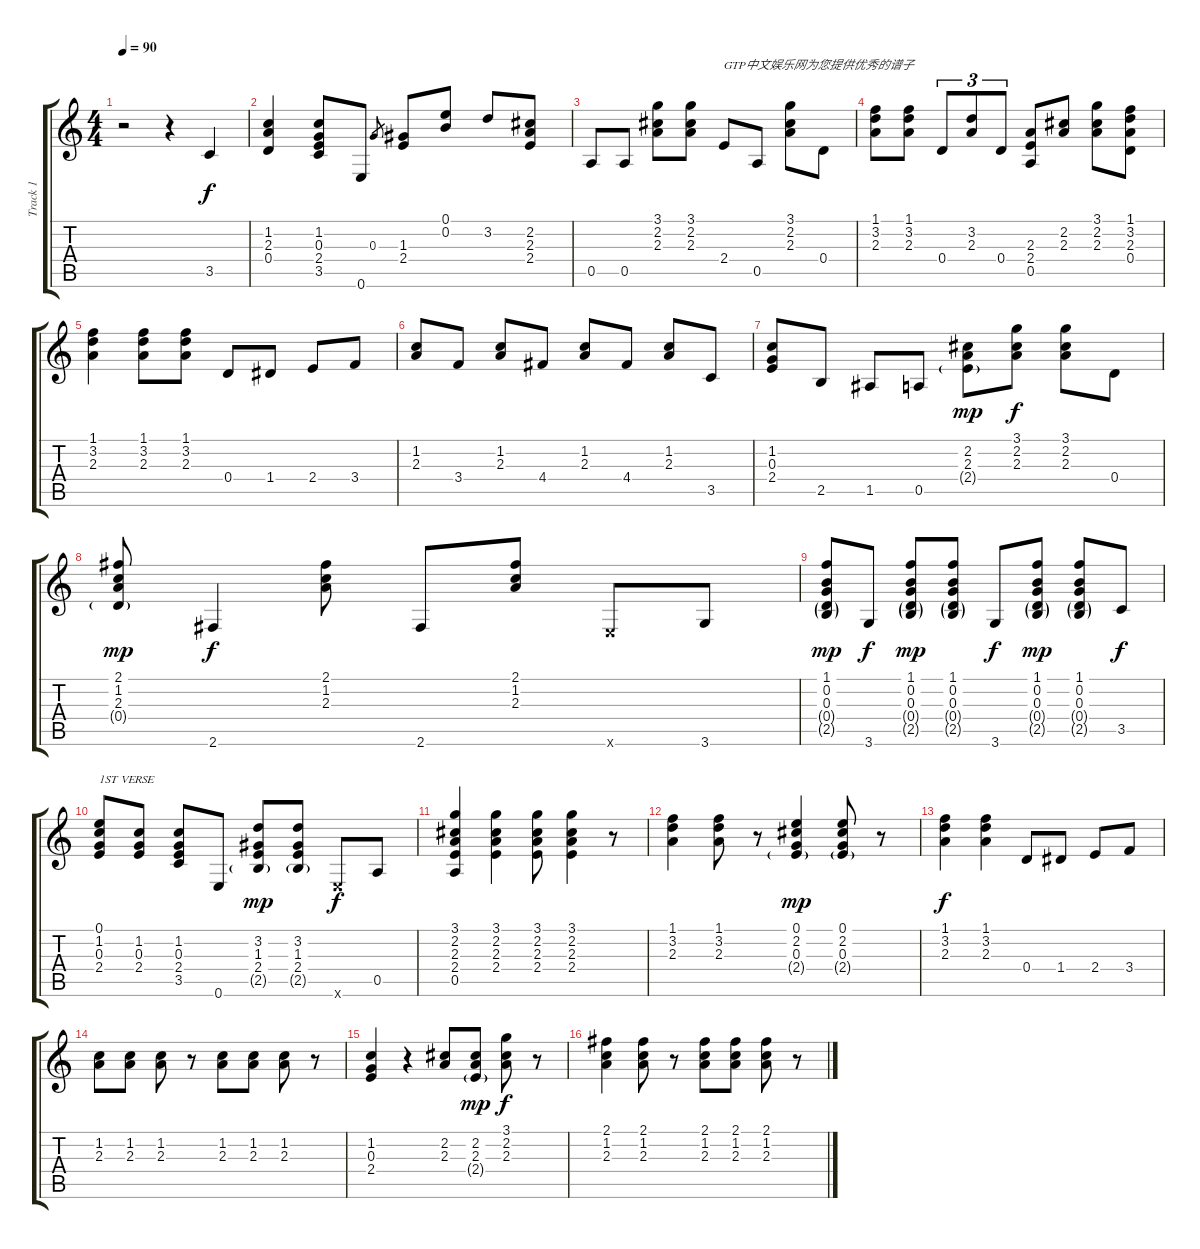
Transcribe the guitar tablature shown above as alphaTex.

\track ("Track 1" "Track 1") {instrument acousticguitarnylon}
\staff {score tabs}
\tuning (E4 B3 G3 D3 A2 E2) {hide}
\ts (4 4)
\tempo 90
\clef g2
\ks c
r.2{dy f instrument acousticguitarnylon} r.4 3.5.4 |
(1.2 2.3 0.4).4 (1.2 0.3 2.4 3.5).8 0.6.8 0.3.8{gr} (1.3 2.4).8 (0.1 0.2).8 3.2.8 (2.2 2.3 2.4).8 |
0.5.8 0.5.8 (3.1 2.2 2.3).8 (3.1 2.2 2.3).8 2.4.8{txt "GTP中文娱乐网为您提供优秀的谱子"} 0.5.8 (3.1 2.2 2.3).8 0.4.8 |
(1.1 3.2 2.3).8 (1.1 3.2 2.3).8 0.4.8{tu (3 2)} (3.2 2.3).8{tu (3 2)} 0.4.8{tu (3 2)} (2.3 2.4 0.5).8 (2.2 2.3).8 (3.1 2.2 2.3).8 (1.1 3.2 2.3 0.4).8 |
(1.1 3.2 2.3).4 (1.1 3.2 2.3).8 (1.1 3.2 2.3).8 0.4.8 1.4.8 2.4.8 3.4.8 |
(1.2 2.3).8 3.4.8 (1.2 2.3).8 4.4.8 (1.2 2.3).8 4.4.8 (1.2 2.3).8 3.5.8 |
(1.2 0.3 2.4).8 2.5.8 1.5.8 0.5.8 (2.2 2.3 2.4{g}).8{dy mp} (3.1 2.2 2.3).8{dy f} (3.1 2.2 2.3).8 0.4.8 |
(2.1 1.2 2.3 0.4{g}).8{dy mp} 2.6.4{dy f} (2.1 1.2 2.3).8 2.6.8 (2.1 1.2 2.3).8 0.6{x}.8 3.6.8 |
(1.1 0.2 0.3 0.4{g} 2.5{g}).8{dy mp} 3.6.8{dy f} (1.1 0.2 0.3 0.4{g} 2.5{g}).8{dy mp} (1.1 0.2 0.3 0.4{g} 2.5{g}).8 3.6.8{dy f} (1.1 0.2 0.3 0.4{g} 2.5{g}).8{dy mp} (1.1 0.2 0.3 0.4{g} 2.5{g}).8 3.5.8{dy f} |
(0.1 1.2 0.3 2.4).8{txt "1ST VERSE"} (1.2 0.3 2.4).8 (1.2 0.3 2.4 3.5).8 0.6.8 (3.2 1.3 2.4 2.5{g}).8{dy mp} (3.2 1.3 2.4 2.5{g}).8 0.6{x}.8{dy f} 0.5.8 |
(3.1 2.2 2.3 2.4 0.5).4 (3.1 2.2 2.3 2.4).4 (3.1 2.2 2.3 2.4).8 (3.1 2.2 2.3 2.4).4 r.8 |
(1.1 3.2 2.3).4 (1.1 3.2 2.3).8 r.8 (0.1 2.2 0.3 2.4{g}).4{dy mp} (0.1 2.2 0.3 2.4{g}).8 r.8 |
(1.1 3.2 2.3).4{dy f} (1.1 3.2 2.3).4 0.4.8 1.4.8 2.4.8 3.4.8 |
(1.2 2.3).8 (1.2 2.3).8 (1.2 2.3).8 r.8 (1.2 2.3).8 (1.2 2.3).8 (1.2 2.3).8 r.8 |
(1.2 0.3 2.4).4 r.4 (2.2 2.3).8 (2.2 2.3 2.4{g}).8{dy mp} (3.1 2.2 2.3).8{dy f} r.8 |
(2.1 1.2 2.3).4 (2.1 1.2 2.3).8 r.8 (2.1 1.2 2.3).8 (2.1 1.2 2.3).8 (2.1 1.2 2.3).8 r.8
